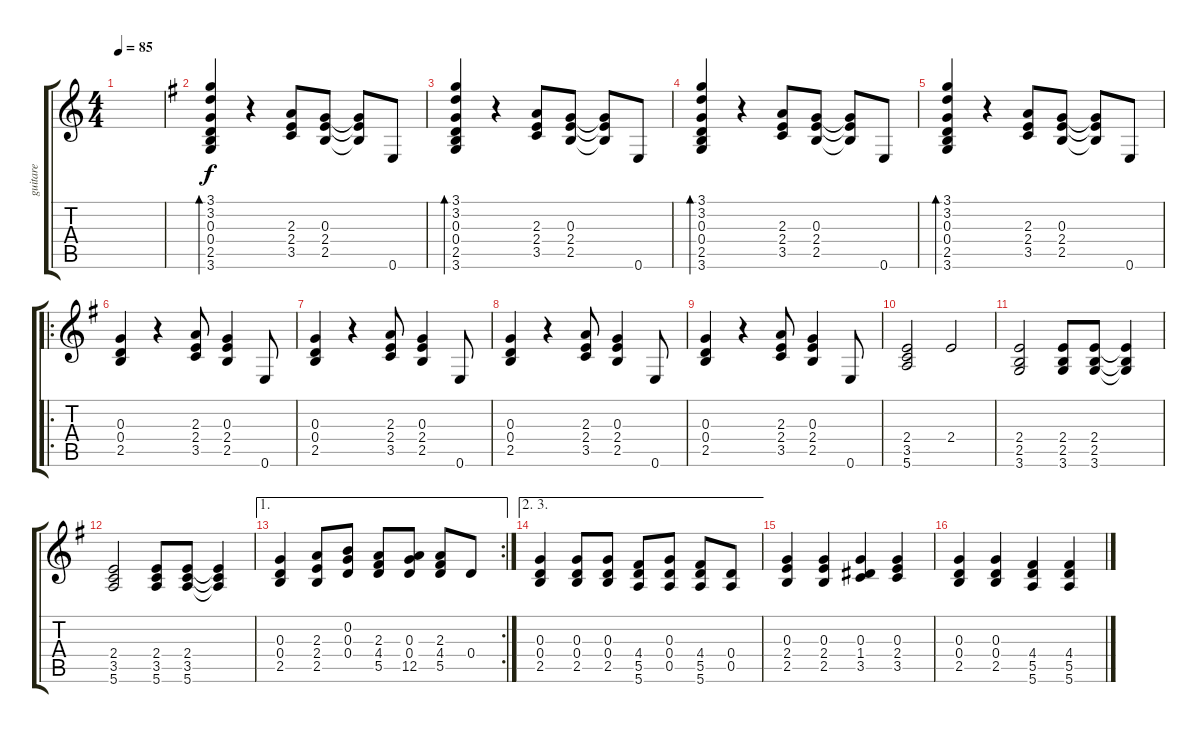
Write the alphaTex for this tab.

\track ("guitare" "guitare") {instrument acousticguitarsteel}
\staff {score tabs}
\tuning (E4 B3 G3 D3 A2 E2) {hide}
\ts (4 4)
\tempo 85
\clef g2
\ks c
|
\ks g
(3.1 3.2 0.3 0.4 2.5 3.6).4{bd 60} r.4 (2.3 2.4 3.5).8 (0.3 2.4 2.5).8 (0.3{t} 2.4{t} 2.5{t}).8 0.6.8 |
(3.1 3.2 0.3 0.4 2.5 3.6).4{bd 60} r.4 (2.3 2.4 3.5).8 (0.3 2.4 2.5).8 (0.3{t} 2.4{t} 2.5{t}).8 0.6.8 |
(3.1 3.2 0.3 0.4 2.5 3.6).4{bd 60} r.4 (2.3 2.4 3.5).8 (0.3 2.4 2.5).8 (0.3{t} 2.4{t} 2.5{t}).8 0.6.8 |
(3.1 3.2 0.3 0.4 2.5 3.6).4{bd 60} r.4 (2.3 2.4 3.5).8 (0.3 2.4 2.5).8 (0.3{t} 2.4{t} 2.5{t}).8 0.6.8 |
\ro
(0.3 0.4 2.5).4 r.4 (2.3 2.4 3.5).8 (0.3 2.4 2.5).4 0.6.8 |
(0.3 0.4 2.5).4 r.4 (2.3 2.4 3.5).8 (0.3 2.4 2.5).4 0.6.8 |
(0.3 0.4 2.5).4 r.4 (2.3 2.4 3.5).8 (0.3 2.4 2.5).4 0.6.8 |
(0.3 0.4 2.5).4 r.4 (2.3 2.4 3.5).8 (0.3 2.4 2.5).4 0.6.8 |
(2.4 3.5 5.6).2 2.4.2 |
(2.4 2.5 3.6).2 (2.4 2.5 3.6).8 (2.4 2.5 3.6).8 (2.4{t} 2.5{t} 3.6{t}).4 |
(2.4 3.5 5.6).2 (2.4 3.5 5.6).8 (2.4 3.5 5.6).8 (2.4{t} 3.5{t} 5.6{t}).4 |
\ae 1
\rc 2
(0.3 0.4 2.5).4 (2.3 2.4 2.5).8 (0.2 0.3 0.4).8 (2.3 4.4 5.5).8 (0.3 0.4 12.5).8 (2.3 4.4 5.5).8 0.4.8 |
\ae (2 3)
(0.3 0.4 2.5).4 (0.3 0.4 2.5).8 (0.3 0.4 2.5).8 (4.4 5.5 5.6).8 (0.3 0.4 0.5).8 (4.4 5.5 5.6).8 (0.4 0.5).8 |
(0.3 2.4 2.5).4 (0.3 2.4 2.5).4 (0.3 1.4 3.5).4 (0.3 2.4 3.5).4 |
(0.3 0.4 2.5).4 (0.3 0.4 2.5).4 (4.4 5.5 5.6).4 (4.4 5.5 5.6).4
